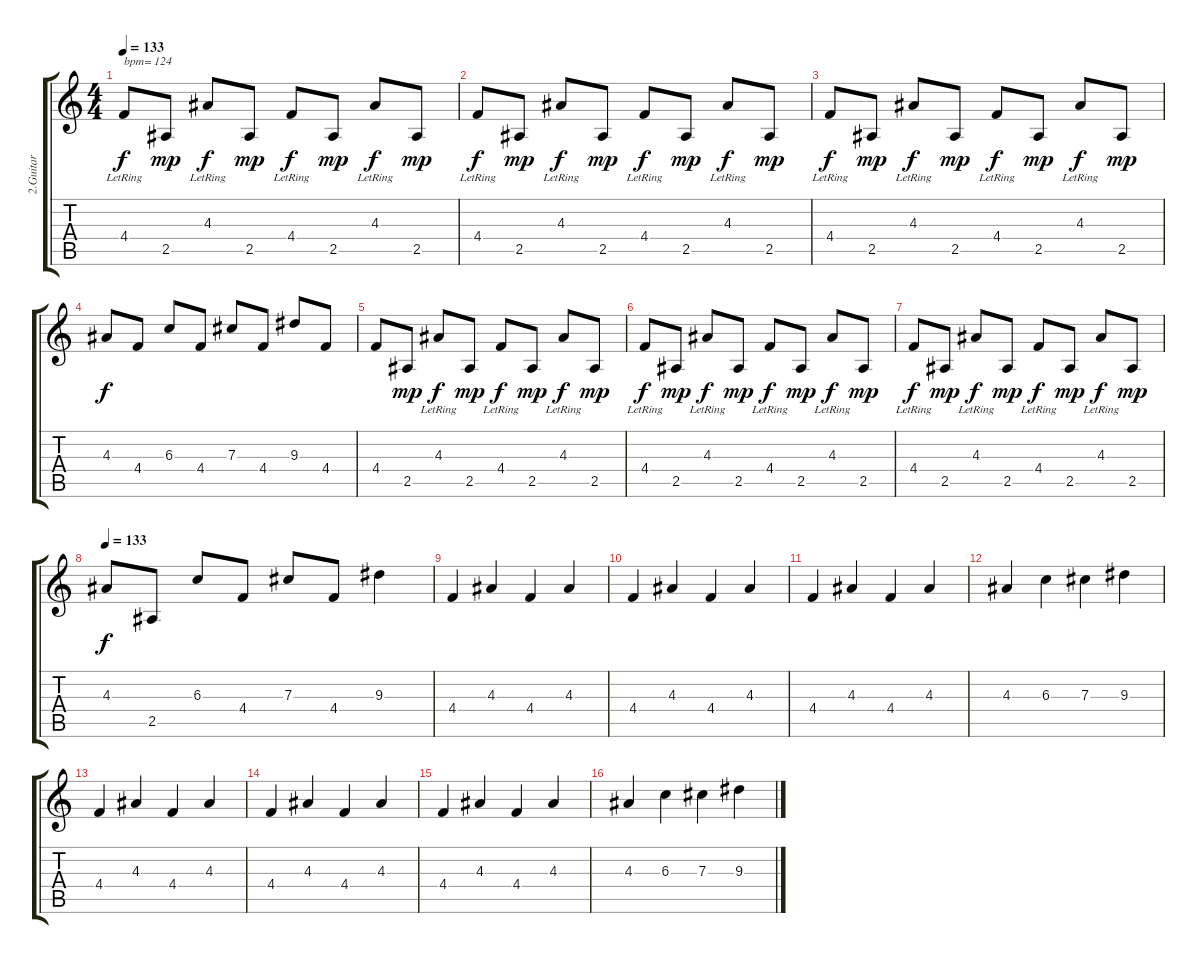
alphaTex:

\track ("2.Guitar" "2.Guitar") {instrument distortionguitar}
\staff {score tabs}
\tuning (Eb4 Bb3 Gb3 Db3 Ab2 Eb2) {hide}
\ts (4 4)
\tempo 133
\tempo 124
\tempo 133
\clef g2
\ks c
4.4{lr}.8{txt "bpm= 124" dy f instrument acousticguitarnylon} 2.5.8{dy mp} 4.3{lr}.8{dy f} 2.5.8{dy mp} 4.4{lr}.8{dy f} 2.5.8{dy mp} 4.3{lr}.8{dy f} 2.5.8{dy mp} |
4.4{lr}.8{dy f} 2.5.8{dy mp} 4.3{lr}.8{dy f} 2.5.8{dy mp} 4.4{lr}.8{dy f} 2.5.8{dy mp} 4.3{lr}.8{dy f} 2.5.8{dy mp} |
4.4{lr}.8{dy f} 2.5.8{dy mp} 4.3{lr}.8{dy f} 2.5.8{dy mp} 4.4{lr}.8{dy f} 2.5.8{dy mp} 4.3{lr}.8{dy f} 2.5.8{dy mp} |
4.3.8{dy f} 4.4.8 6.3.8 4.4.8 7.3.8 4.4.8 9.3.8 4.4.8 |
4.4.8 2.5.8{dy mp} 4.3{lr}.8{dy f} 2.5.8{dy mp} 4.4{lr}.8{dy f} 2.5.8{dy mp} 4.3{lr}.8{dy f} 2.5.8{dy mp} |
4.4{lr}.8{dy f} 2.5.8{dy mp} 4.3{lr}.8{dy f} 2.5.8{dy mp} 4.4{lr}.8{dy f} 2.5.8{dy mp} 4.3{lr}.8{dy f} 2.5.8{dy mp} |
4.4{lr}.8{dy f} 2.5.8{dy mp} 4.3{lr}.8{dy f} 2.5.8{dy mp} 4.4{lr}.8{dy f} 2.5.8{dy mp} 4.3{lr}.8{dy f} 2.5.8{dy mp} |
\tempo 133
4.3.8{dy f} 2.5.8 6.3.8 4.4.8 7.3.8 4.4.8 9.3.4 |
4.4.4 4.3.4 4.4.4 4.3.4 |
4.4.4 4.3.4 4.4.4 4.3.4 |
4.4.4 4.3.4 4.4.4 4.3.4 |
4.3.4 6.3.4 7.3.4 9.3.4 |
4.4.4 4.3.4 4.4.4 4.3.4 |
4.4.4 4.3.4 4.4.4 4.3.4 |
4.4.4 4.3.4 4.4.4 4.3.4 |
4.3.4 6.3.4 7.3.4 9.3.4
